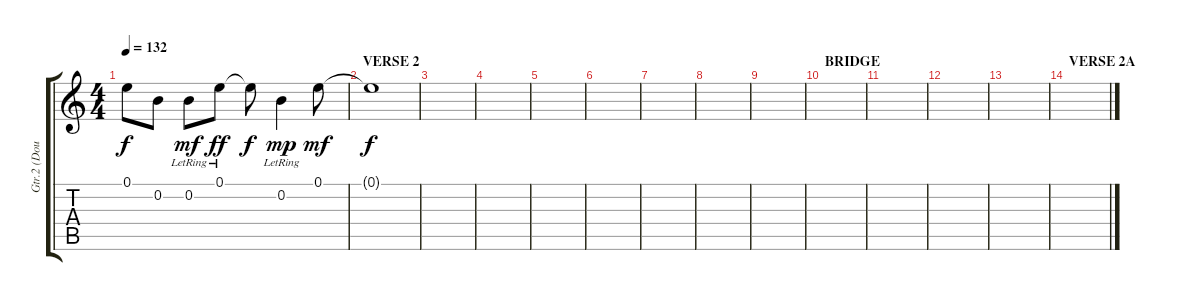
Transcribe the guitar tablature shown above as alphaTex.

\track ("Gtr.2 (Doubled)" "Gtr.2 (Dou") {instrument electricguitarclean}
\staff {score tabs}
\tuning (E4 B3 G3 D3 A2 E2) {hide}
\ts (4 4)
\tempo 132
\clef g2
\ks c
0.1{t}.8{dy f} 0.2.8 0.2{lr}.8{dy mf} 0.1{lr}.8{dy ff} 0.1{t}.8{dy f} 0.2{lr}.4{dy mp} 0.1.8{dy mf} |
\section ("" "VERSE 2")
0.1{t}.1{dy f} |
|
|
|
|
|
|
|
\section ("" "BRIDGE")
|
|
|
|
\section ("" "VERSE 2A")
